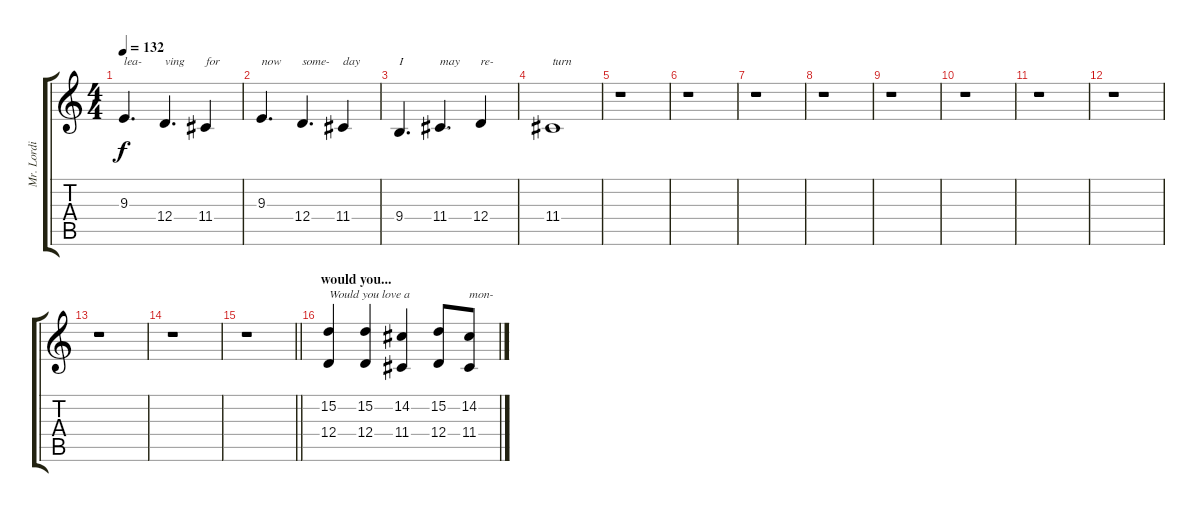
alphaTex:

\track ("Mr. Lordi & Awa vocals" "Mr. Lordi ") {instrument lead2sawtooth}
\staff {score tabs}
\tuning (E4 B3 G3 D3 A2 E2) {hide}
\ts (4 4)
\tempo 132
\clef g2
\ks c
9.3.4{d txt "lea-" dy f} 12.4.4{d txt "ving"} 11.4.4{txt "for"} |
9.3.4{d txt "now"} 12.4.4{d txt "some-"} 11.4.4{txt "day"} |
9.4.4{d txt "I"} 11.4.4{d txt "may"} 12.4.4{txt "re-"} |
11.4.1{txt "turn"} |
r.1 |
r.1 |
r.1 |
r.1 |
r.1 |
r.1 |
r.1 |
r.1 |
r.1 |
r.1 |
\barLineRight lightlight
r.1 |
\section ("" "would you...")
(15.2 12.4).4{txt "Would you love a"} (15.2 12.4).4 (14.2 11.4).4 (15.2 12.4).8 (14.2 11.4).8{txt "mon-"}
